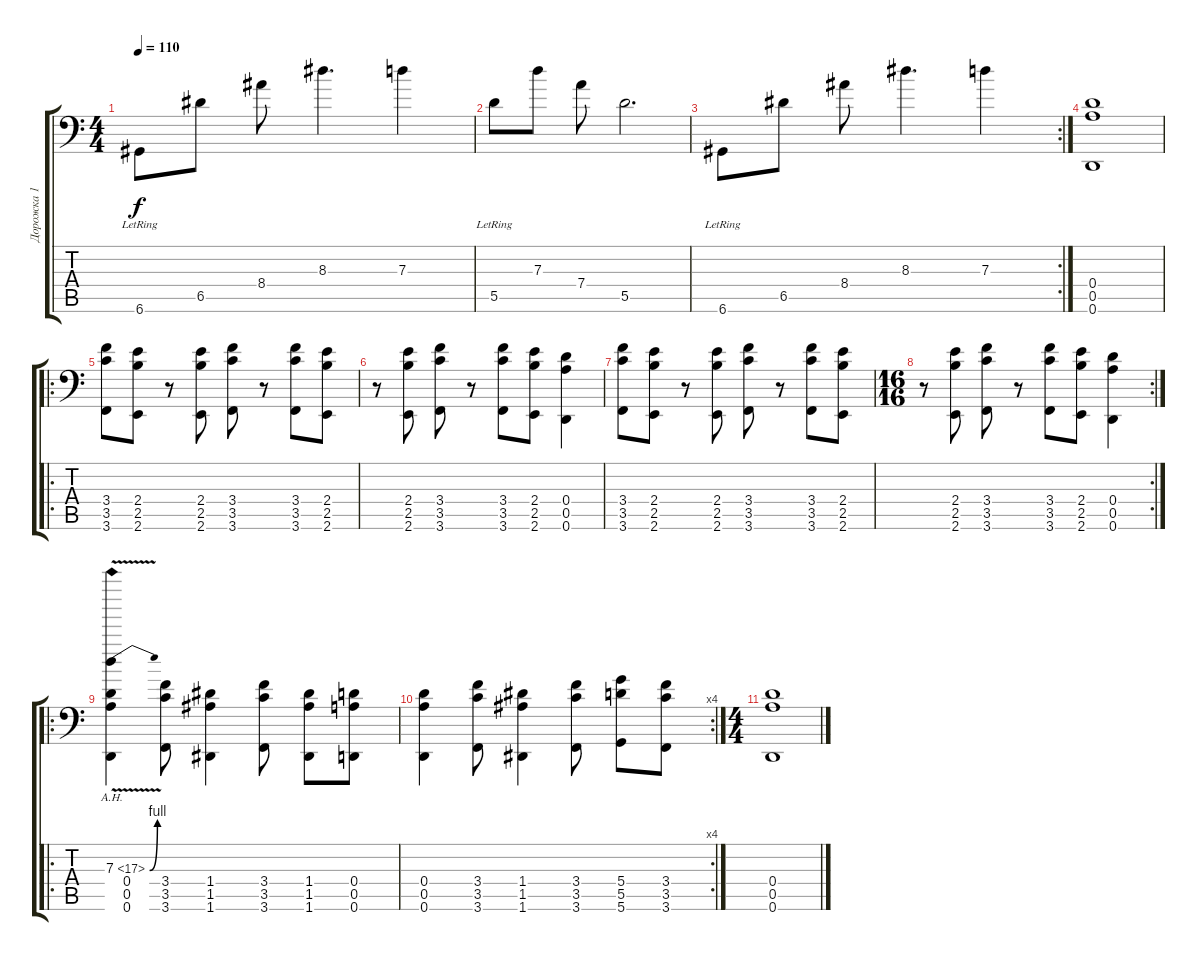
\track ("Дорожка 1" "Дорожка 1") {instrument distortionguitar}
\staff {score tabs}
\tuning (E4 B3 G3 D3 A2 D1) {hide}
\ts (4 4)
\tempo 110
\clef f4
\ks c
6.6{lr}.8{dy f} 6.5.8 8.4.8 8.3.4{d} 7.3.4 |
5.5{lr}.8 7.3.8 7.4.8 5.5.2{d} |
\rc 2
6.6{lr}.8 6.5.8 8.4.8 8.3.4{d} 7.3.4 |
(0.4 0.5 0.6).1 |
\ro
(3.4 3.5 3.6).8{volume 16 balance 12 instrument distortionguitar} (2.4 2.5 2.6).8 r.8 (2.4 2.5 2.6).8 (3.4 3.5 3.6).8 r.8 (3.4 3.5 3.6).8 (2.4 2.5 2.6).8 |
r.8 (2.4 2.5 2.6).8 (3.4 3.5 3.6).8 r.8 (3.4 3.5 3.6).8 (2.4 2.5 2.6).8 (0.4 0.5 0.6).4 |
(3.4 3.5 3.6).8{volume 16 balance 12 instrument distortionguitar} (2.4 2.5 2.6).8 r.8 (2.4 2.5 2.6).8 (3.4 3.5 3.6).8 r.8 (3.4 3.5 3.6).8 (2.4 2.5 2.6).8 |
\rc 2
\ts (16 16)
r.8 (2.4 2.5 2.6).8 (3.4 3.5 3.6).8 r.8 (3.4 3.5 3.6).8 (2.4 2.5 2.6).8 (0.4 0.5 0.6).4 |
\ro
(7.3{be (bend 0 0 60 4) ah 10 v} 0.4 0.5 0.6).4{instrument distortionguitar} (3.4 3.5 3.6).8 (1.4 1.5 1.6).4 (3.4 3.5 3.6).8 (1.4 1.5 1.6).8 (0.4 0.5 0.6).8 |
\rc 4
(0.4 0.5 0.6).4 (3.4 3.5 3.6).8 (1.4 1.5 1.6).4 (3.4 3.5 3.6).8 (5.4 5.5 5.6).8 (3.4 3.5 3.6).8 |
\ts (4 4)
(0.4 0.5 0.6).1
